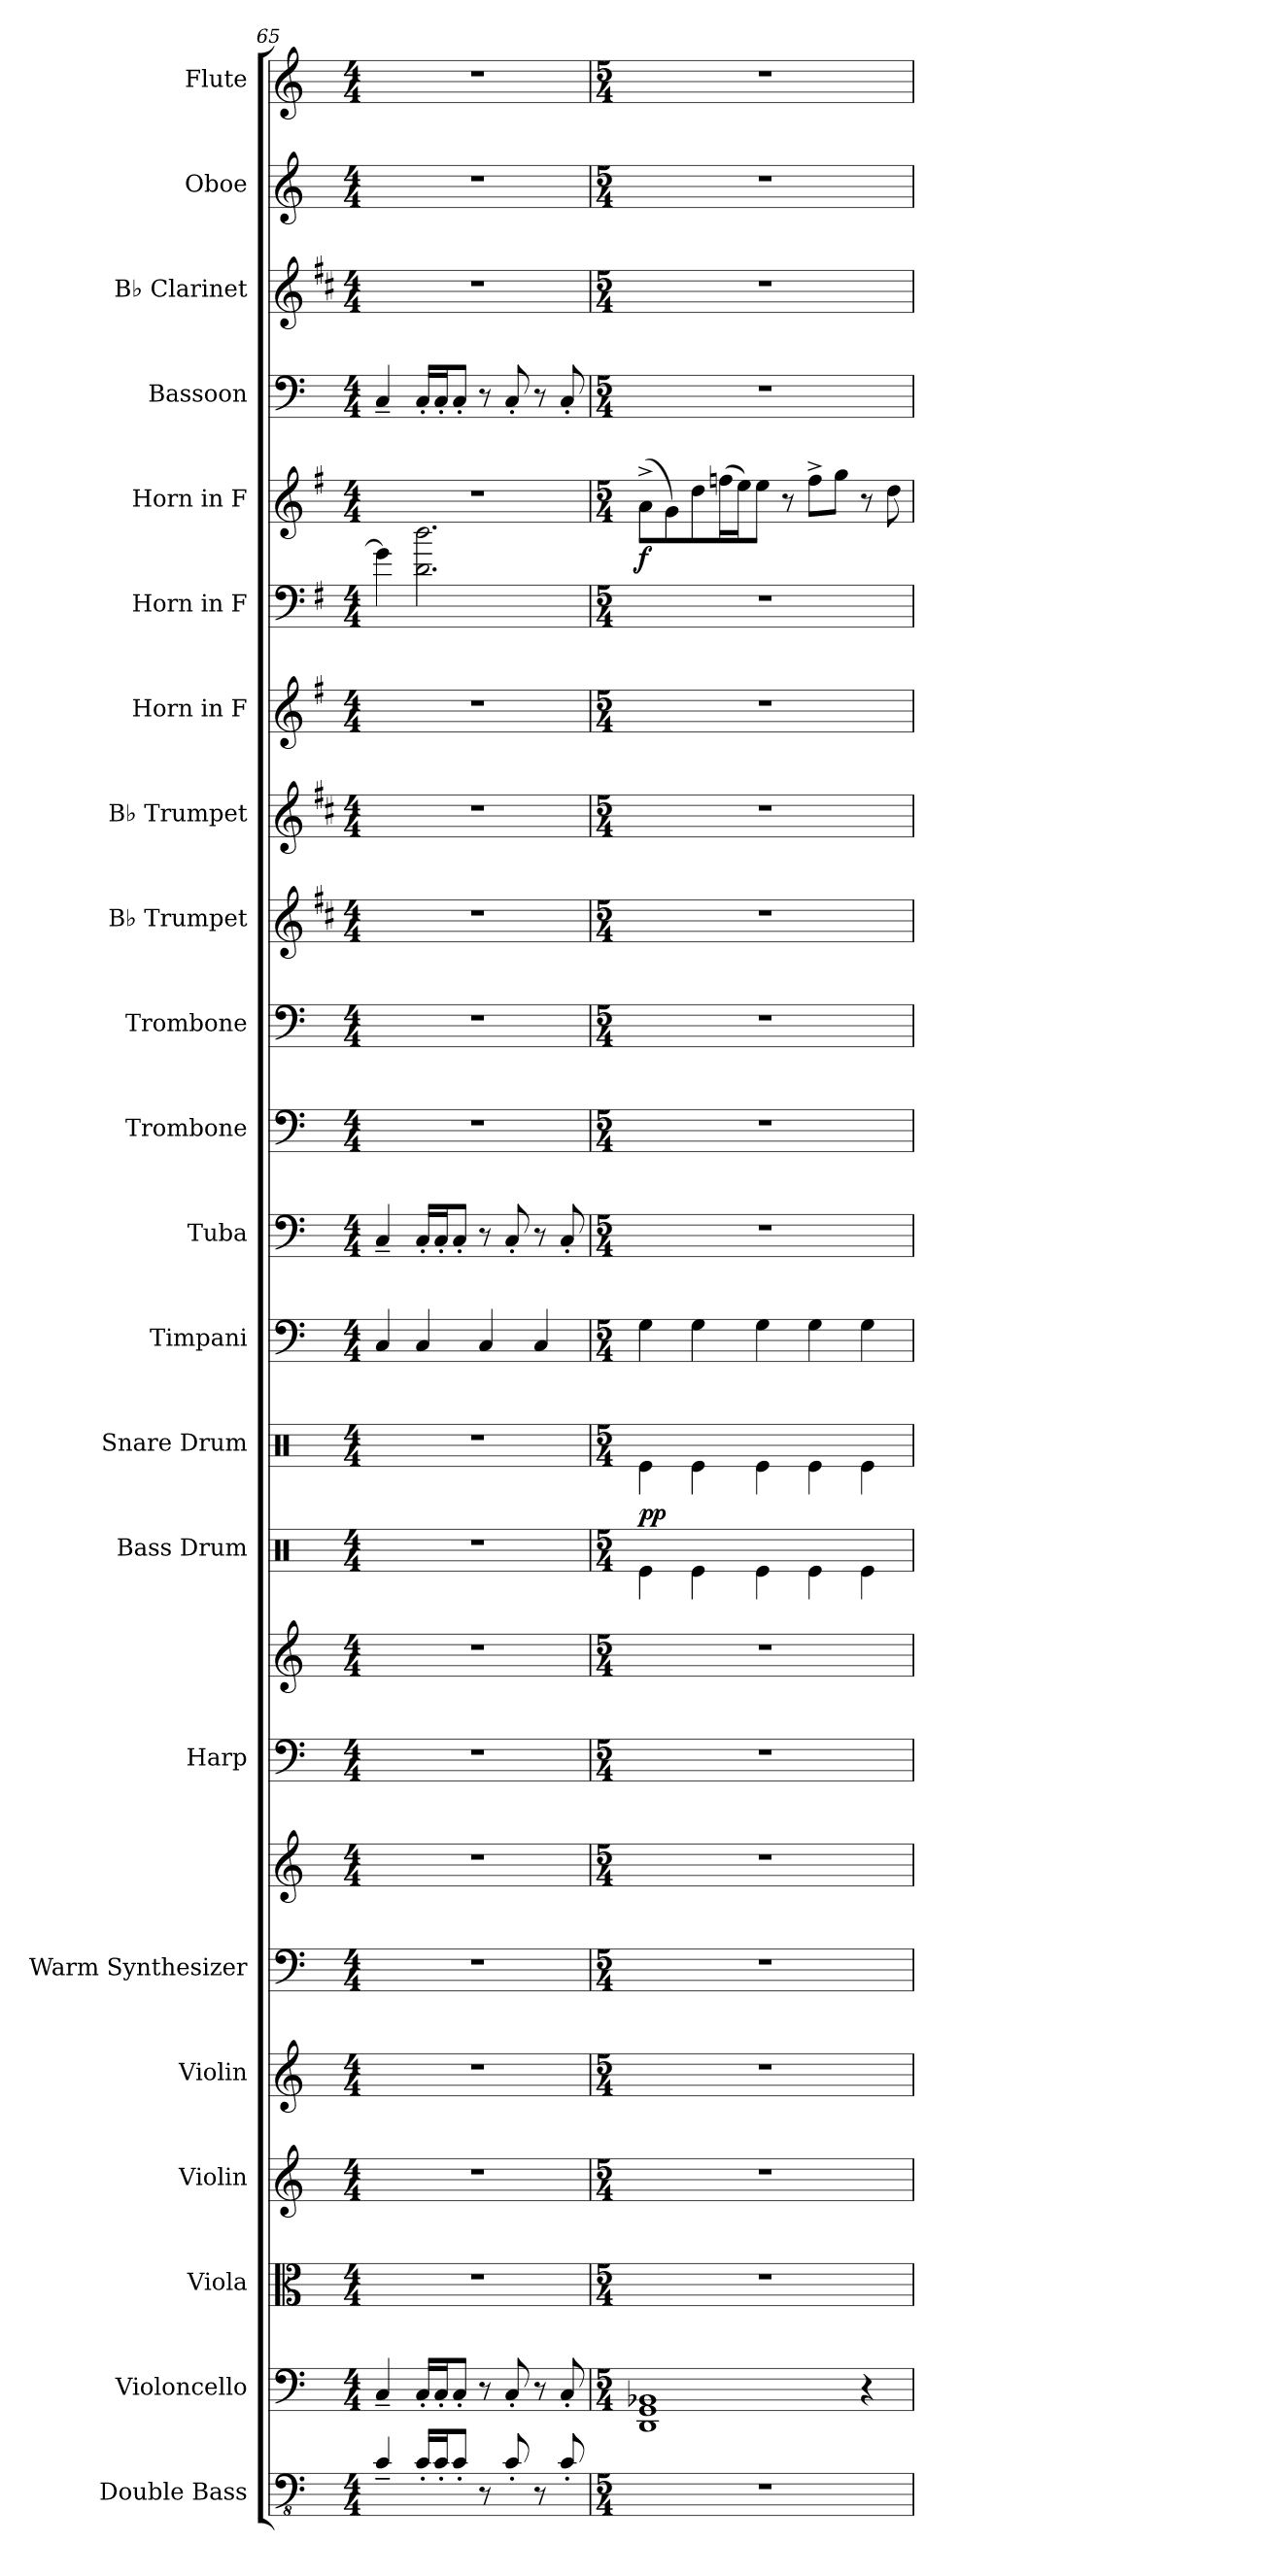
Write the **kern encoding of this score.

**kern	**kern	**kern	**kern	**kern	**kern	**kern	**kern	**kern	**kern	**dynam	**kern	**kern	**kern	**kern	**kern	**kern	**kern	**kern	**kern	**kern	**dynam	**kern	**kern	**kern	**kern
*part22	*part21	*part20	*part19	*part18	*part17	*part17	*part16	*part16	*part15	*part15	*part14	*part13	*part12	*part11	*part10	*part9	*part8	*part7	*part6	*part5	*part5	*part4	*part3	*part2	*part1
*staff24	*staff23	*staff22	*staff21	*staff20	*staff19	*staff18	*staff17	*staff16	*staff15	*staff15	*staff14	*staff13	*staff12	*staff11	*staff10	*staff9	*staff8	*staff7	*staff6	*staff5	*staff5	*staff4	*staff3	*staff2	*staff1
*I"Double Bass	*I"Violoncello	*I"Viola	*I"Violin	*I"Violin	*I"Warm Synthesizer	*	*I"Harp	*	*I"Bass Drum	*	*I"Snare Drum	*I"Timpani	*I"Tuba	*I"Trombone	*I"Trombone	*I"B♭ Trumpet	*I"B♭ Trumpet	*I"Horn in F	*I"Horn in F	*I"Horn in F	*	*I"Bassoon	*I"B♭ Clarinet	*I"Oboe	*I"Flute
*I'Db.	*I'Vc.	*I'Vla.	*I'Vln.	*I'Vln.	*I'Synth.	*	*I'Hrp.	*	*I'B. Dr.	*	*I'Sn. Dr.	*I'Timp.	*I'Tba.	*I'Tbn.	*I'Tbn.	*I'B♭ Tpt.	*I'B♭ Tpt.	*	*	*	*	*I'Bsn.	*I'B♭ Cl.	*I'Ob.	*I'Fl.
*clefFv4	*clefF4	*clefC3	*clefG2	*clefG2	*clefF4	*clefG2	*clefF4	*clefG2	*clefX	*	*clefX	*clefF4	*clefF4	*clefF4	*clefF4	*clefG2	*clefG2	*clefG2	*clefF4	*clefG2	*	*clefF4	*clefG2	*clefG2	*clefG2
*ITrd7c12	*	*	*	*	*	*	*	*	*	*	*	*	*	*	*	*ITrd1c2	*ITrd1c2	*ITrd4c7	*ITrd4c7	*ITrd4c7	*	*	*ITrd1c2	*	*
*k[]	*k[]	*k[]	*k[]	*k[]	*k[]	*k[]	*k[]	*k[]	*k[]	*	*k[]	*k[]	*k[]	*k[]	*k[]	*k[]	*k[]	*k[]	*k[]	*k[]	*	*k[]	*k[]	*k[]	*k[]
*M4/4	*M4/4	*M4/4	*M4/4	*M4/4	*M4/4	*M4/4	*M4/4	*M4/4	*M4/4	*	*M4/4	*M4/4	*M4/4	*M4/4	*M4/4	*M4/4	*M4/4	*M4/4	*M4/4	*M4/4	*	*M4/4	*M4/4	*M4/4	*M4/4
=65	=65	=65	=65	=65	=65	=65	=65	=65	=65	=65	=65	=65	=65	=65	=65	=65	=65	=65	=65	=65	=65	=65	=65	=65	=65
4CC~/	4C~/	1r	1r	1r	1r	1r	1r	1r	1r	.	1r	4C/	4C~/	1r	1r	1r	1r	1r	4c\]	1r	.	4C~/	1r	1r	1r
16CC'/LL	16C'/LL	.	.	.	.	.	.	.	.	.	.	4C/	16C'/LL	.	.	.	.	.	2.G\ 2.g\	.	.	16C'/LL	.	.	.
16CC'/J	16C'/J	.	.	.	.	.	.	.	.	.	.	.	16C'/J	.	.	.	.	.	.	.	.	16C'/J	.	.	.
8CC'/J	8C'/J	.	.	.	.	.	.	.	.	.	.	.	8C'/J	.	.	.	.	.	.	.	.	8C'/J	.	.	.
8r	8r	.	.	.	.	.	.	.	.	.	.	4C/	8r	.	.	.	.	.	.	.	.	8r	.	.	.
8CC'/	8C'/	.	.	.	.	.	.	.	.	.	.	.	8C'/	.	.	.	.	.	.	.	.	8C'/	.	.	.
8r	8r	.	.	.	.	.	.	.	.	.	.	4C/	8r	.	.	.	.	.	.	.	.	8r	.	.	.
8CC'/	8C'/	.	.	.	.	.	.	.	.	.	.	.	8C'/	.	.	.	.	.	.	.	.	8C'/	.	.	.
=66	=66	=66	=66	=66	=66	=66	=66	=66	=66	=66	=66	=66	=66	=66	=66	=66	=66	=66	=66	=66	=66	=66	=66	=66	=66
*M5/4	*M5/4	*M5/4	*M5/4	*M5/4	*M5/4	*M5/4	*M5/4	*M5/4	*M5/4	*	*M5/4	*M5/4	*M5/4	*M5/4	*M5/4	*M5/4	*M5/4	*M5/4	*M5/4	*M5/4	*	*M5/4	*M5/4	*M5/4	*M5/4
!	!	!	!	!	!	!	!	!	!	!LO:DY:a	!	!	!	!	!	!	!	!	!	!	!LO:DY:b	!	!	!	!
4%5r	1DD 1GG 1BB-X	4%5r	4%5r	4%5r	4%5r	4%5r	4%5r	4%5r	4Re\	pp	4Re\	4G\	4%5r	4%5r	4%5r	4%5r	4%5r	4%5r	4%5r	(8d^\L	f	4%5r	4%5r	4%5r	4%5r
.	.	.	.	.	.	.	.	.	.	.	.	.	.	.	.	.	.	.	.	8c\)	.	.	.	.	.
.	.	.	.	.	.	.	.	.	4Re\	.	4Re\	4G\	.	.	.	.	.	.	.	8g\	.	.	.	.	.
.	.	.	.	.	.	.	.	.	.	.	.	.	.	.	.	.	.	.	.	(16b-X\L	.	.	.	.	.
.	.	.	.	.	.	.	.	.	.	.	.	.	.	.	.	.	.	.	.	16a\J)	.	.	.	.	.
.	.	.	.	.	.	.	.	.	4Re\	.	4Re\	4G\	.	.	.	.	.	.	.	8a\J	.	.	.	.	.
.	.	.	.	.	.	.	.	.	.	.	.	.	.	.	.	.	.	.	.	8r	.	.	.	.	.
.	.	.	.	.	.	.	.	.	4Re\	.	4Re\	4G\	.	.	.	.	.	.	.	8b-^\L	.	.	.	.	.
.	.	.	.	.	.	.	.	.	.	.	.	.	.	.	.	.	.	.	.	8cc\J	.	.	.	.	.
.	4r	.	.	.	.	.	.	.	4Re\	.	4Re\	4G\	.	.	.	.	.	.	.	8r	.	.	.	.	.
.	.	.	.	.	.	.	.	.	.	.	.	.	.	.	.	.	.	.	.	8g\	.	.	.	.	.
=	=	=	=	=	=	=	=	=	=	=	=	=	=	=	=	=	=	=	=	=	=	=	=	=	=
*-	*-	*-	*-	*-	*-	*-	*-	*-	*-	*-	*-	*-	*-	*-	*-	*-	*-	*-	*-	*-	*-	*-	*-	*-	*-
